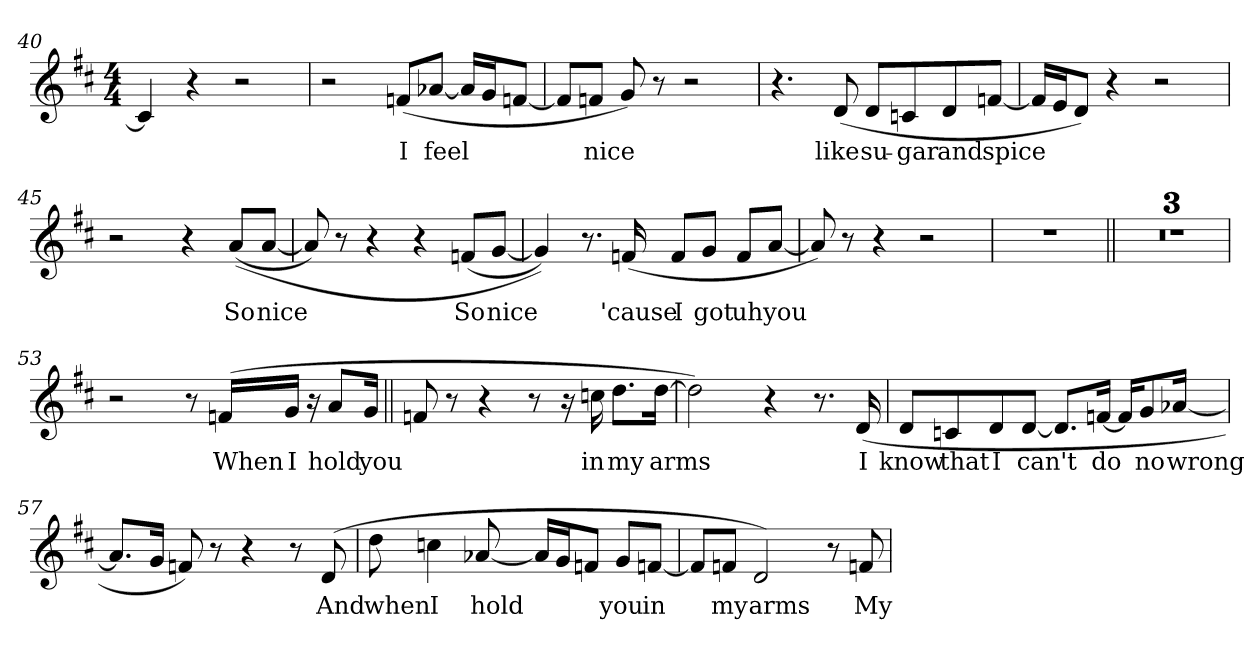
**kern	**text
*part1	*part1
*staff1	*staff1
*clefG2	*
*k[f#c#]	*
*D:	*
*M4/4	*
=40	=40
4ci/]	.
4r	.
2r	.
=41	=41
2r	.
!	!LO:LY:b:color=#000000
(8fni/L	I
!	!LO:LY:b:color=#000000
[8a-Xi/J	feel
16a-i/LL]	.
16gi/J	.
[8fni/J	.
=42	=42
8fi/L]	.
!	!LO:LY:b:color=#000000
8fni/J	nice
8gi/)	.
8r	.
2r	.
!!LO:PB:g=z
=43	=43
4.r	.
!	!LO:LY:b:color=#000000
(8di/	like
!	!LO:LY:b:color=#000000
8di/L	su-
!	!LO:LY:b:color=#000000
8cni/	-gar
!	!LO:LY:b:color=#000000
8di/	and
!	!LO:LY:b:color=#000000
[8fni/J	spice
=44	=44
16fi/LL]	.
16ei/J	.
8di/J)	.
4r	.
2r	.
=45	=45
2r	.
4r	.
!	!LO:LY:b:color=#000000
((8ai/L	So
!	!LO:LY:b:color=#000000
[8ai/J	nice
=46	=46
8ai/])	.
8r	.
4r	.
4r	.
!	!LO:LY:b:color=#000000
(8fni/L	So
!	!LO:LY:b:color=#000000
[8gi/J	nice
!!LO:LB:g=z
=47	=47
4gi/]))	.
8.r	.
!	!LO:LY:b:color=#000000
(16fni/	'cause
!	!LO:LY:b:color=#000000
8fi/L	I
!	!LO:LY:b:color=#000000
8gi/J	got
!	!LO:LY:b:color=#000000
8fi/L	uh
!	!LO:LY:b:color=#000000
[8ai/J	you
=48	=48
8ai/])	.
8r	.
4r	.
2r	.
=49	=49
1r	.
=50||	=50||
1r	.
=51	=51
1r	.
=52	=52
1r	.
!!LO:LB:g=z
=53	=53
2r	.
8r	.
!	!LO:LY:b:color=#000000
(16fni/LL	When
!	!LO:LY:b:color=#000000
16gi/JJ	I
16r	.
!	!LO:LY:b:color=#000000
8ai/L	hold
!	!LO:LY:b:color=#000000
16gi/Jk	you
=54||	=54||
8fni/	.
8r	.
4r	.
8r	.
16r	.
!	!LO:LY:b:color=#000000
16ccni\	in
!	!LO:LY:b:color=#000000
8.ddi\L	my
!	!LO:LY:b:color=#000000
[16ddi\Jk	arms
=55	=55
2ddi\])	.
4r	.
8.r	.
!	!LO:LY:b:color=#000000
(16di/	I
!!LO:LB:g=z
=56	=56
!	!LO:LY:b:color=#000000
8di/L	know
!	!LO:LY:b:color=#000000
8cni/	that
!	!LO:LY:b:color=#000000
8di/	I
!	!LO:LY:b:color=#000000
[8di/J	can't
8.di/L]	.
!	!LO:LY:b:color=#000000
[16fni/Jk	do
16fi/KL]	.
!	!LO:LY:b:color=#000000
8gi/	no
!	!LO:LY:b:color=#000000
[16a-Xi/Jk	wrong
=57	=57
8.a-i/L]	.
16gi/Jk	.
8fni/)	.
8r	.
4r	.
8r	.
!	!LO:LY:b:color=#000000
(8di/	And
=58	=58
!	!LO:LY:b:color=#000000
8ddi\	when
!	!LO:LY:b:color=#000000
4ccni\	I
!	!LO:LY:b:color=#000000
[8a-Xi/	hold
16a-i/LL]	.
16gi/J	.
8fni/J	.
!	!LO:LY:b:color=#000000
8gi/L	you
!	!LO:LY:b:color=#000000
[8fni/J	in
=59	=59
8fi/L]	.
!	!LO:LY:b:color=#000000
8fni/J	my
!	!LO:LY:b:color=#000000
2di/)	arms
8r	.
!	!LO:LY:b:color=#000000
8fni/	My
=	=
*-	*-
